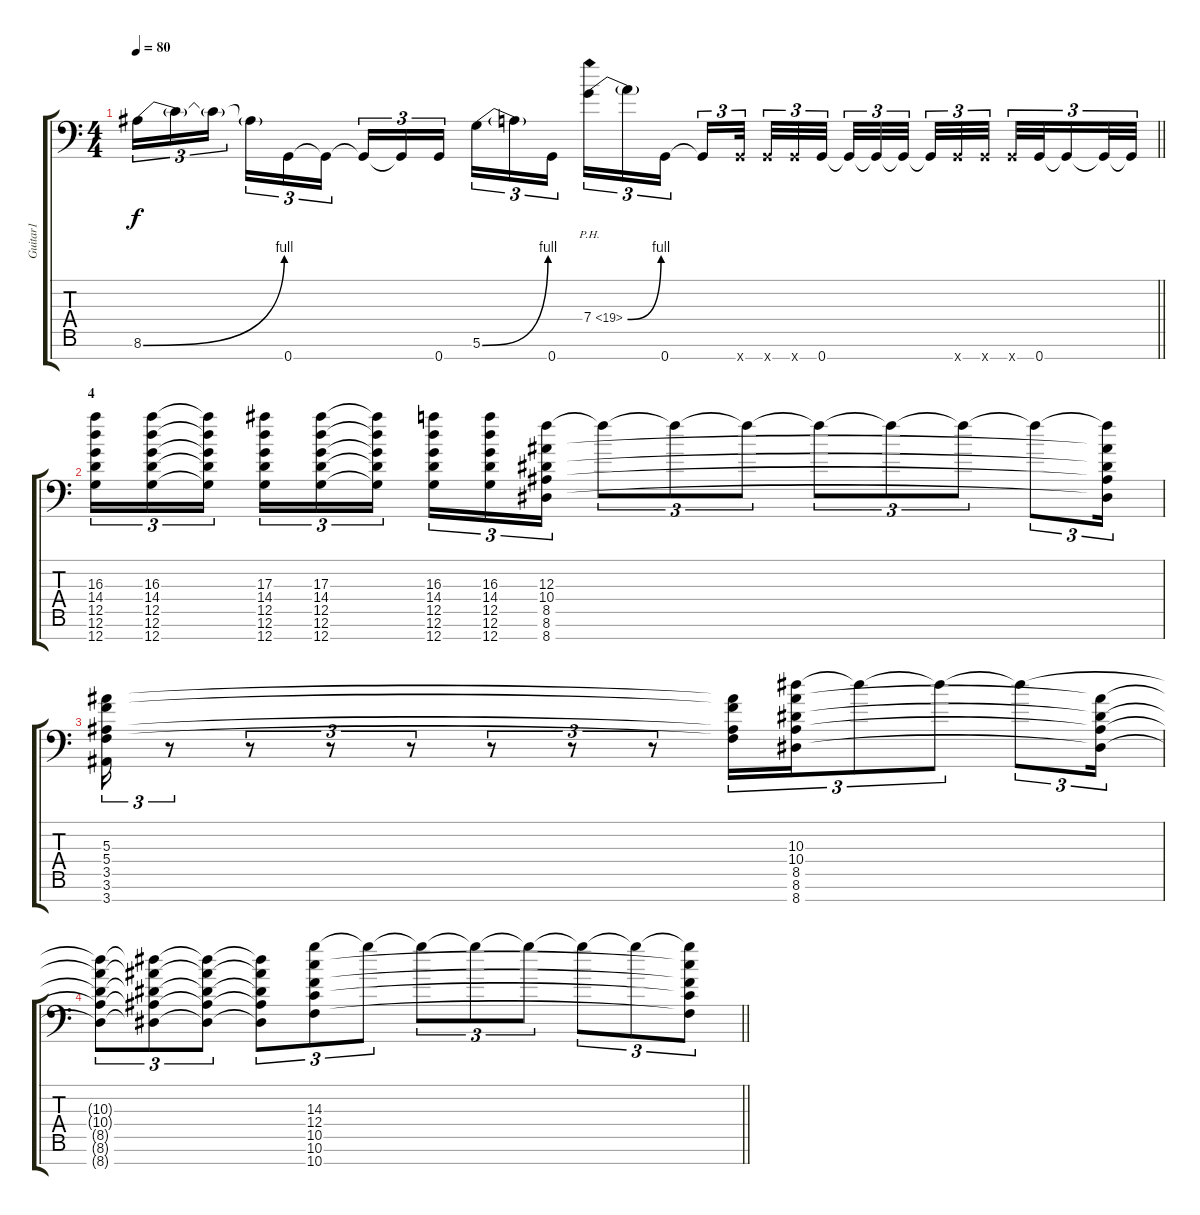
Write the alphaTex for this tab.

\track ("Guitar1" "Guitar1") {instrument distortionguitar}
\staff {score tabs}
\tuning (D4 A3 F3 C3 G2 D2 G1) {hide}
\ts (4 4)
\tempo 80
\clef f4
\barLineRight lightlight
\ks c
8.6{be (bend 0 0 60 4)}.16{tu (3 2) dy f} 8.6{t}.16{tu (3 2)} 8.6{t}.16{tu (3 2) beam splitsecondary} 8.6{t}.16{tu (3 2)} 0.7.16{tu (3 2)} 0.7{t}.16{tu (3 2)} 0.7{t}.16{tu (3 2)} 0.7{t}.16{tu (3 2)} 0.7.16{tu (3 2) beam splitsecondary} 5.6{be (bend 0 0 60 4)}.16{tu (3 2)} 5.6{t}.16{tu (3 2)} 0.7.16{tu (3 2)} 7.4{be (bend 0 0 60 4) ph 12}.16{tu (3 2)} 7.4{t}.16{tu (3 2)} 0.7.16{tu (3 2) beam splitsecondary} 0.7{t}.16{tu (3 2)} 0.7{x}.32{tu (3 2) beam splitsecondary} 0.7{x}.32{tu (3 2)} 0.7{x}.32{tu (3 2)} 0.7.32{tu (3 2)} 0.7{t}.32{tu (3 2)} 0.7{t}.32{tu (3 2)} 0.7{t}.32{tu (3 2) beam splitsecondary} 0.7{t}.32{tu (3 2)} 0.7{x}.32{tu (3 2)} 0.7{x}.32{tu (3 2) beam splitsecondary} 0.7{x}.32{tu (3 2)} 0.7.32{tu (3 2)} 0.7{t}.16{tu (3 2)} 0.7{t}.32{tu (3 2)} 0.7{t}.32{tu (3 2)} |
\section ("" "4")
(16.3 14.4 12.5 12.6 12.7).16{tu (3 2)} (16.3 14.4 12.5 12.6 12.7).16{tu (3 2)} (16.3{t} 14.4{t} 12.5{t} 12.6{t} 12.7{t}).16{tu (3 2) beam splitsecondary} (17.3 14.4 12.5 12.6 12.7).16{tu (3 2)} (17.3 14.4 12.5 12.6 12.7).16{tu (3 2)} (17.3{t} 14.4{t} 12.5{t} 12.6{t} 12.7{t}).16{tu (3 2)} (16.3 14.4 12.5 12.6 12.7).16{tu (3 2)} (16.3 14.4 12.5 12.6 12.7).16{tu (3 2)} (12.3 10.4 8.5 8.6 8.7).16{tu (3 2)} 12.3{t}.8{tu (3 2)} 12.3{t}.8{tu (3 2)} 12.3{t}.8{tu (3 2)} 12.3{t}.8{tu (3 2)} 12.3{t}.8{tu (3 2)} 12.3{t}.8{tu (3 2)} 12.3{t}.8{tu (3 2)} (12.3{t} 10.4{t} 8.5{t} 8.6{t} 8.7{t}).16{tu (3 2)} |
(5.3 5.4 3.5 3.6 3.7).16{tu (3 2)} r.8{tu (3 2)} r.8{tu (3 2)} r.8{tu (3 2)} r.8{tu (3 2)} r.8{tu (3 2)} r.8{tu (3 2)} r.8{tu (3 2)} (5.3{t} 5.4{t} 3.5{t} 3.6{t}).16{tu (3 2)} (10.3 10.4 8.5 8.6 8.7).16{tu (3 2)} 10.3{t}.8{tu (3 2)} 10.3{t}.8{tu (3 2)} 10.3{t}.8{tu (3 2)} (10.4{t} 8.5{t} 8.6{t} 8.7{t}).16{tu (3 2)} |
\barLineRight lightlight
(10.3{t} 10.4{t} 8.5{t} 8.6{t} 8.7{t}).8{tu (3 2)} (10.3{t} 10.4{t} 8.5{t} 8.6{t} 8.7{t}).8{tu (3 2)} (10.3{t} 10.4{t} 8.5{t} 8.6{t} 8.7{t}).8{tu (3 2)} (10.3{t} 10.4{t} 8.5{t} 8.6{t} 8.7{t}).8{tu (3 2)} (14.3 12.4 10.5 10.6 10.7).8{tu (3 2)} 14.3{t}.8{tu (3 2)} 14.3{t}.8{tu (3 2)} 14.3{t}.8{tu (3 2)} 14.3{t}.8{tu (3 2)} 14.3{t}.8{tu (3 2)} 14.3{t}.8{tu (3 2)} (14.3{t} 12.4{t} 10.5{t} 10.6{t} 10.7{t}).8{tu (3 2)}
